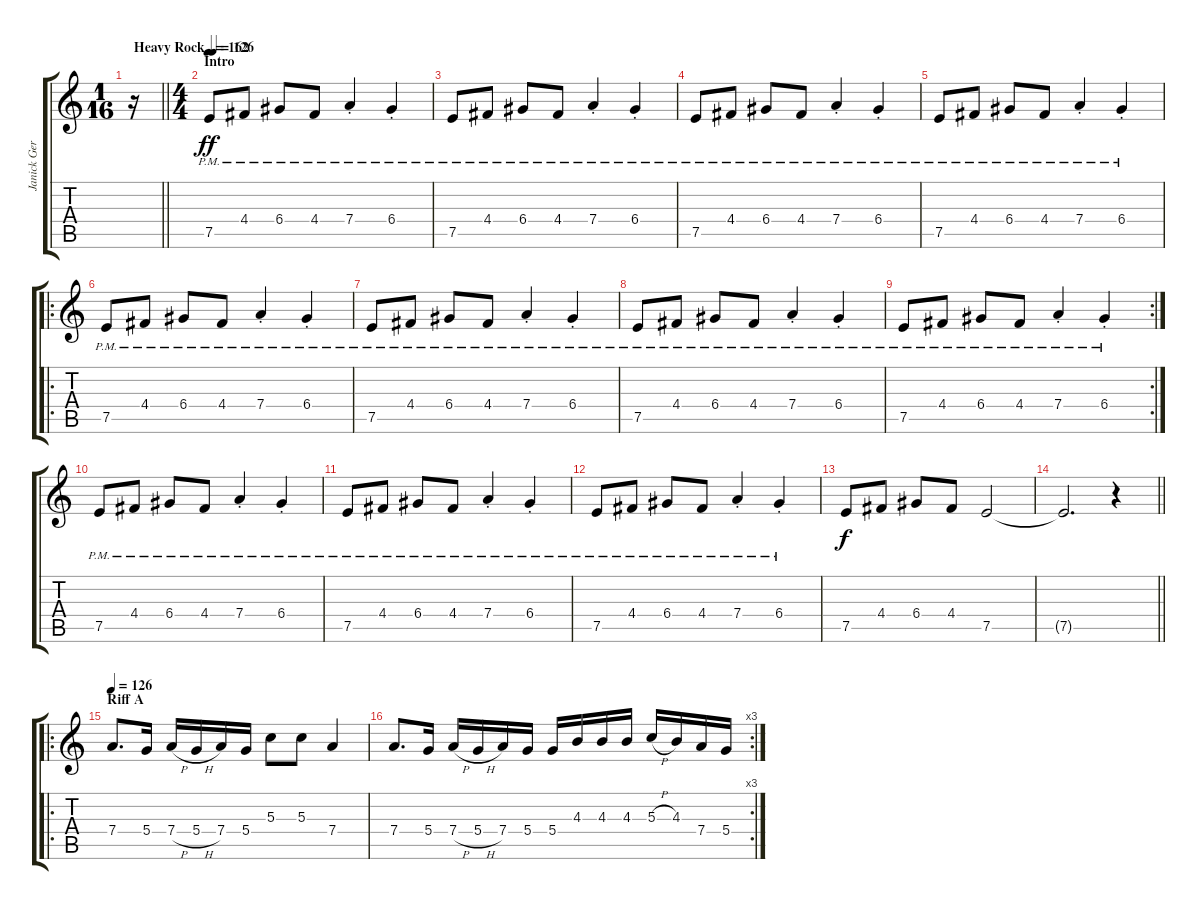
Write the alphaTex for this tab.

\track ("Janick Gers" "Janick Ger") {instrument distortionguitar}
\staff {score tabs}
\tuning (E4 B3 G3 D3 A2 E2) {hide}
\ts (1 16)
\tempo (126 "Heavy Rock")
\clef g2
\barLineRight lightlight
\ks c
r.16{dy ff instrument distortionguitar} |
\ts (4 4)
\section ("" "Intro")
\tempo 162
7.5{pm}.8 4.4{pm}.8 6.4{pm}.8 4.4{pm}.8 7.4{pm st}.4 6.4{pm st}.4 |
7.5{pm}.8 4.4{pm}.8 6.4{pm}.8 4.4{pm}.8 7.4{pm st}.4 6.4{pm st}.4 |
7.5{pm}.8 4.4{pm}.8 6.4{pm}.8 4.4{pm}.8 7.4{pm st}.4 6.4{pm st}.4 |
7.5{pm}.8 4.4{pm}.8 6.4{pm}.8 4.4{pm}.8 7.4{pm st}.4 6.4{pm st}.4 |
\ro
7.5{pm}.8 4.4{pm}.8 6.4{pm}.8 4.4{pm}.8 7.4{pm st}.4 6.4{pm st}.4 |
7.5{pm}.8 4.4{pm}.8 6.4{pm}.8 4.4{pm}.8 7.4{pm st}.4 6.4{pm st}.4 |
7.5{pm}.8 4.4{pm}.8 6.4{pm}.8 4.4{pm}.8 7.4{pm st}.4 6.4{pm st}.4 |
\rc 2
7.5{pm}.8 4.4{pm}.8 6.4{pm}.8 4.4{pm}.8 7.4{pm st}.4 6.4{pm st}.4 |
7.5{pm}.8 4.4{pm}.8 6.4{pm}.8 4.4{pm}.8 7.4{pm st}.4 6.4{pm st}.4 |
7.5{pm}.8 4.4{pm}.8 6.4{pm}.8 4.4{pm}.8 7.4{pm st}.4 6.4{pm st}.4 |
7.5{pm}.8 4.4{pm}.8 6.4{pm}.8 4.4{pm}.8 7.4{pm st}.4 6.4{pm st}.4 |
7.5.8{dy f} 4.4.8 6.4.8 4.4.8 7.5.2 |
\barLineRight lightlight
7.5{t}.2{d} r.4 |
\ro
\section ("" "Riff A")
\tempo 126
7.4.8{d} 5.4.16 7.4{h}.16 5.4{h}.16 7.4.16 5.4.16 5.3.8 5.3.8 7.4.4 |
\rc 3
7.4.8{d} 5.4.16 7.4{h}.16 5.4{h}.16 7.4.16 5.4.16 5.4.16 4.3.16 4.3.16 4.3.16 5.3{h}.16 4.3.16 7.4.16 5.4.16
